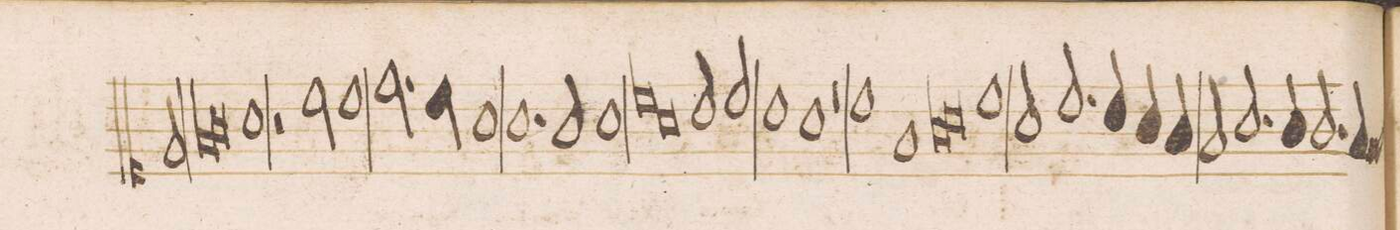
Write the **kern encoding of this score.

**kern
*I"DISCANTVS
*clefC1
*k[]
*met(C|)
*M2/1
2e/
*lig
1f
=38-
1g
*Xlig
1a
=39-
2r
2cc\
1cc
=40-
2.dd\
4cc\
1a
=41-
1.a
2g/
=42-
1a
*lig
1cc
=43-
1a
*Xlig
2b/
2cc/
=44-
1b
1a
=45-
0r
=46-
1cc
1f
=47-
*lig
1g
1a
*Xlig
=48-
1cc
2a/
2.cc/
=49-
4b/
4a/
4g/
2f/
2.a/
=50-
4g/
2.g/
*custos:f
4f/
*-
